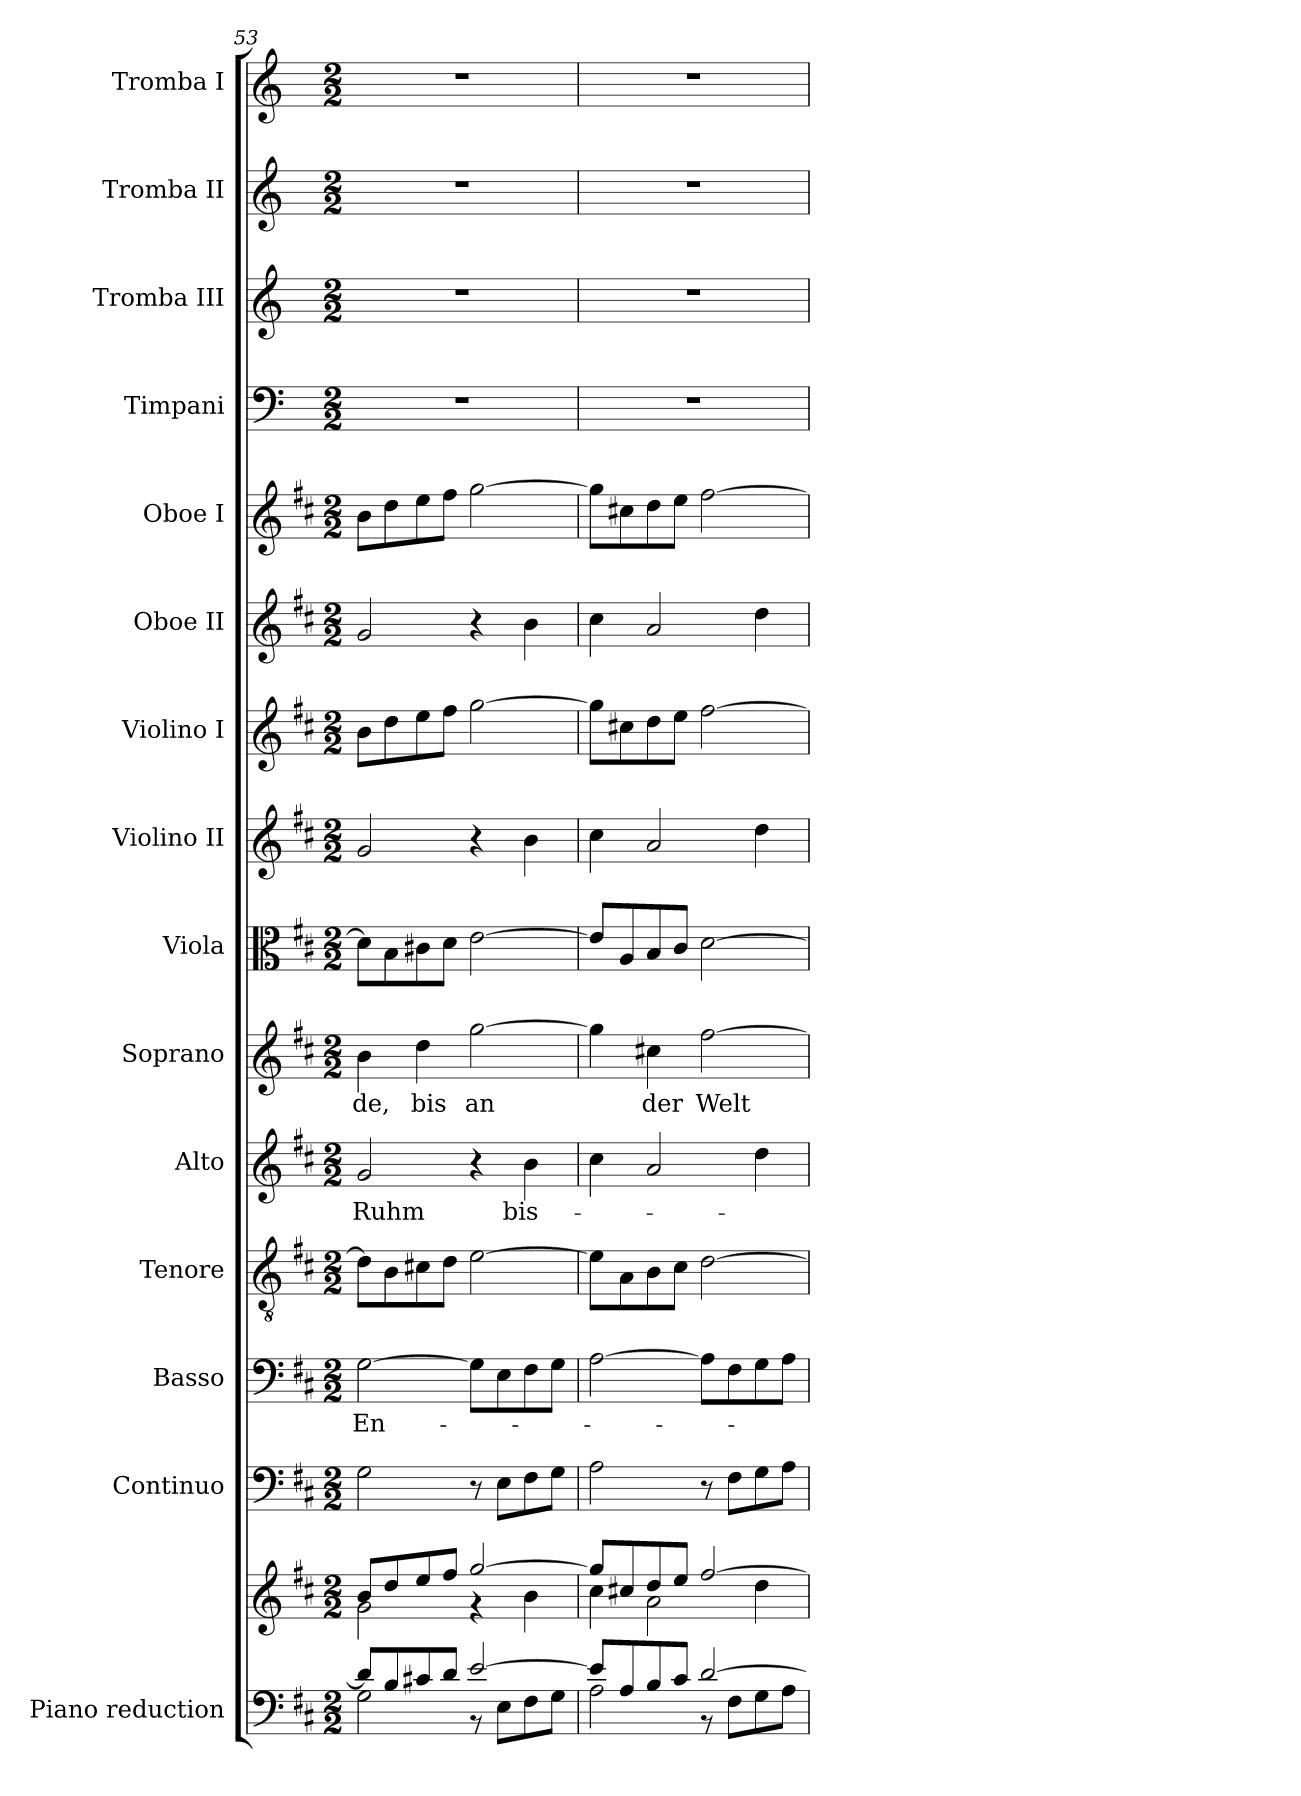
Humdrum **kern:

**kern	**kern	**kern	**kern	**text	**kern	**kern	**text	**kern	**text	**kern	**kern	**kern	**kern	**kern	**kern	**kern	**kern	**kern
*part15	*part15	*part14	*part13	*part13	*part12	*part11	*part11	*part10	*part10	*part9	*part8	*part7	*part6	*part5	*part4	*part3	*part2	*part1
*staff16	*staff15	*staff14	*staff13	*staff13	*staff12	*staff11	*staff11	*staff10	*staff10	*staff9	*staff8	*staff7	*staff6	*staff5	*staff4	*staff3	*staff2	*staff1
*I"Piano reduction	*	*I"Continuo	*I"Basso	*	*I"Tenore	*I"Alto	*	*I"Soprano	*	*I"Viola	*I"Violino II	*I"Violino I	*I"Oboe II	*I"Oboe I	*I"Timpani	*I"Tromba III	*I"Tromba II	*I"Tromba I
*I'Pno	*	*	*	*	*	*	*	*	*	*I'Vla	*I'Vln	*I'Vln	*I'Ob	*I'Ob	*I'Timp	*	*	*
*clefF4	*clefG2	*clefF4	*clefF4	*	*clefGv2	*clefG2	*	*clefG2	*	*clefC3	*clefG2	*clefG2	*clefG2	*clefG2	*clefF4	*clefG2	*clefG2	*clefG2
*	*	*	*	*	*	*	*	*	*	*	*	*	*	*	*	*ITrd-1c-2	*ITrd-1c-2	*ITrd-1c-2
*k[f#c#]	*k[f#c#]	*k[f#c#]	*k[f#c#]	*	*k[f#c#]	*k[f#c#]	*	*k[f#c#]	*	*k[f#c#]	*k[f#c#]	*k[f#c#]	*k[f#c#]	*k[f#c#]	*k[]	*k[f#c#]	*k[f#c#]	*k[f#c#]
*M2/2	*M2/2	*M2/2	*M2/2	*	*M2/2	*M2/2	*	*M2/2	*	*M2/2	*M2/2	*M2/2	*M2/2	*M2/2	*M2/2	*M2/2	*M2/2	*M2/2
=53	=53	=53	=53	=53	=53	=53	=53	=53	=53	=53	=53	=53	=53	=53	=53	=53	=53	=53
*^	*^	*	*	*	*	*	*	*	*	*	*	*	*	*	*	*	*	*
!	!	!	!	!	!	!LO:LY:b	!	!	!LO:LY:b	!	!LO:LY:b	!	!	!	!	!	!	!	!	!
8d/L]	2G\	8b/L	2g\	2G\	[2G\	En-	8d\L]	2g/	Ruhm	4b\	-de,	8d\L]	2g/	8b\L	2g/	8b\L	1r	1r	1r	1r
8B/	.	8dd/	.	.	.	.	8B\	.	.	.	.	8B\	.	8dd\	.	8dd\	.	.	.	.
!	!	!	!	!	!	!	!	!	!	!	!LO:LY:b	!	!	!	!	!	!	!	!	!
8c#X/	.	8ee/	.	.	.	.	8c#X\	.	.	4dd\	bis	8c#X\	.	8ee\	.	8ee\	.	.	.	.
8d/J	.	8ff#/J	.	.	.	.	8d\J	.	.	.	.	8d\J	.	8ff#\J	.	8ff#\J	.	.	.	.
!	!	!	!	!	!	!	!	!	!	!	!LO:LY:b	!	!	!	!	!	!	!	!	!
[2e/	8r	[2gg/	4r	8r	8G\L]	.	[2e\	4r	.	[2gg\	an	[2e\	4r	[2gg\	4r	[2gg\	.	.	.	.
.	8E\L	.	.	8E\L	8E\	.	.	.	.	.	.	.	.	.	.	.	.	.	.	.
!	!	!	!	!	!	!	!	!	!LO:LY:b	!	!	!	!	!	!	!	!	!	!	!
.	8F#\	.	4b\	8F#\	8F#\	.	.	4b\	bis-	.	.	.	4b\	.	4b\	.	.	.	.	.
.	8G\J	.	.	8G\J	8G\J	.	.	.	.	.	.	.	.	.	.	.	.	.	.	.
=54	=54	=54	=54	=54	=54	=54	=54	=54	=54	=54	=54	=54	=54	=54	=54	=54	=54	=54	=54	=54
8e/L]	2A\	8gg/L]	4cc#\	2A\	[2A\	.	8e\L]	4cc#\	.	4gg\]	.	8e/L]	4cc#\	8gg\L]	4cc#\	8gg\L]	1r	1r	1r	1r
8A/	.	8cc#X/	.	.	.	.	8A\	.	.	.	.	8A/	.	8cc#X\	.	8cc#X\	.	.	.	.
!	!	!	!	!	!	!	!	!	!	!	!LO:LY:b	!	!	!	!	!	!	!	!	!
8B/	.	8dd/	2a\	.	.	.	8B\	2a/	.	4cc#X\	der	8B/	2a/	8dd\	2a/	8dd\	.	.	.	.
8c#/J	.	8ee/J	.	.	.	.	8c#\J	.	.	.	.	8c#/J	.	8ee\J	.	8ee\J	.	.	.	.
!	!	!	!	!	!	!	!	!	!	!	!LO:LY:b	!	!	!	!	!	!	!	!	!
[2d/	8r	[2ff#/	.	8r	8A\L]	.	[2d\	.	.	[2ff#\	Welt	[2d\	.	[2ff#\	.	[2ff#\	.	.	.	.
.	8F#\L	.	.	8F#\L	8F#\	.	.	.	.	.	.	.	.	.	.	.	.	.	.	.
.	8G\	.	4dd\	8G\	8G\	.	.	4dd\	.	.	.	.	4dd\	.	4dd\	.	.	.	.	.
.	8A\J	.	.	8A\J	8A\J	.	.	.	.	.	.	.	.	.	.	.	.	.	.	.
*v	*v	*	*	*	*	*	*	*	*	*	*	*	*	*	*	*	*	*	*	*
*	*v	*v	*	*	*	*	*	*	*	*	*	*	*	*	*	*	*	*	*
=	=	=	=	=	=	=	=	=	=	=	=	=	=	=	=	=	=	=
*-	*-	*-	*-	*-	*-	*-	*-	*-	*-	*-	*-	*-	*-	*-	*-	*-	*-	*-
